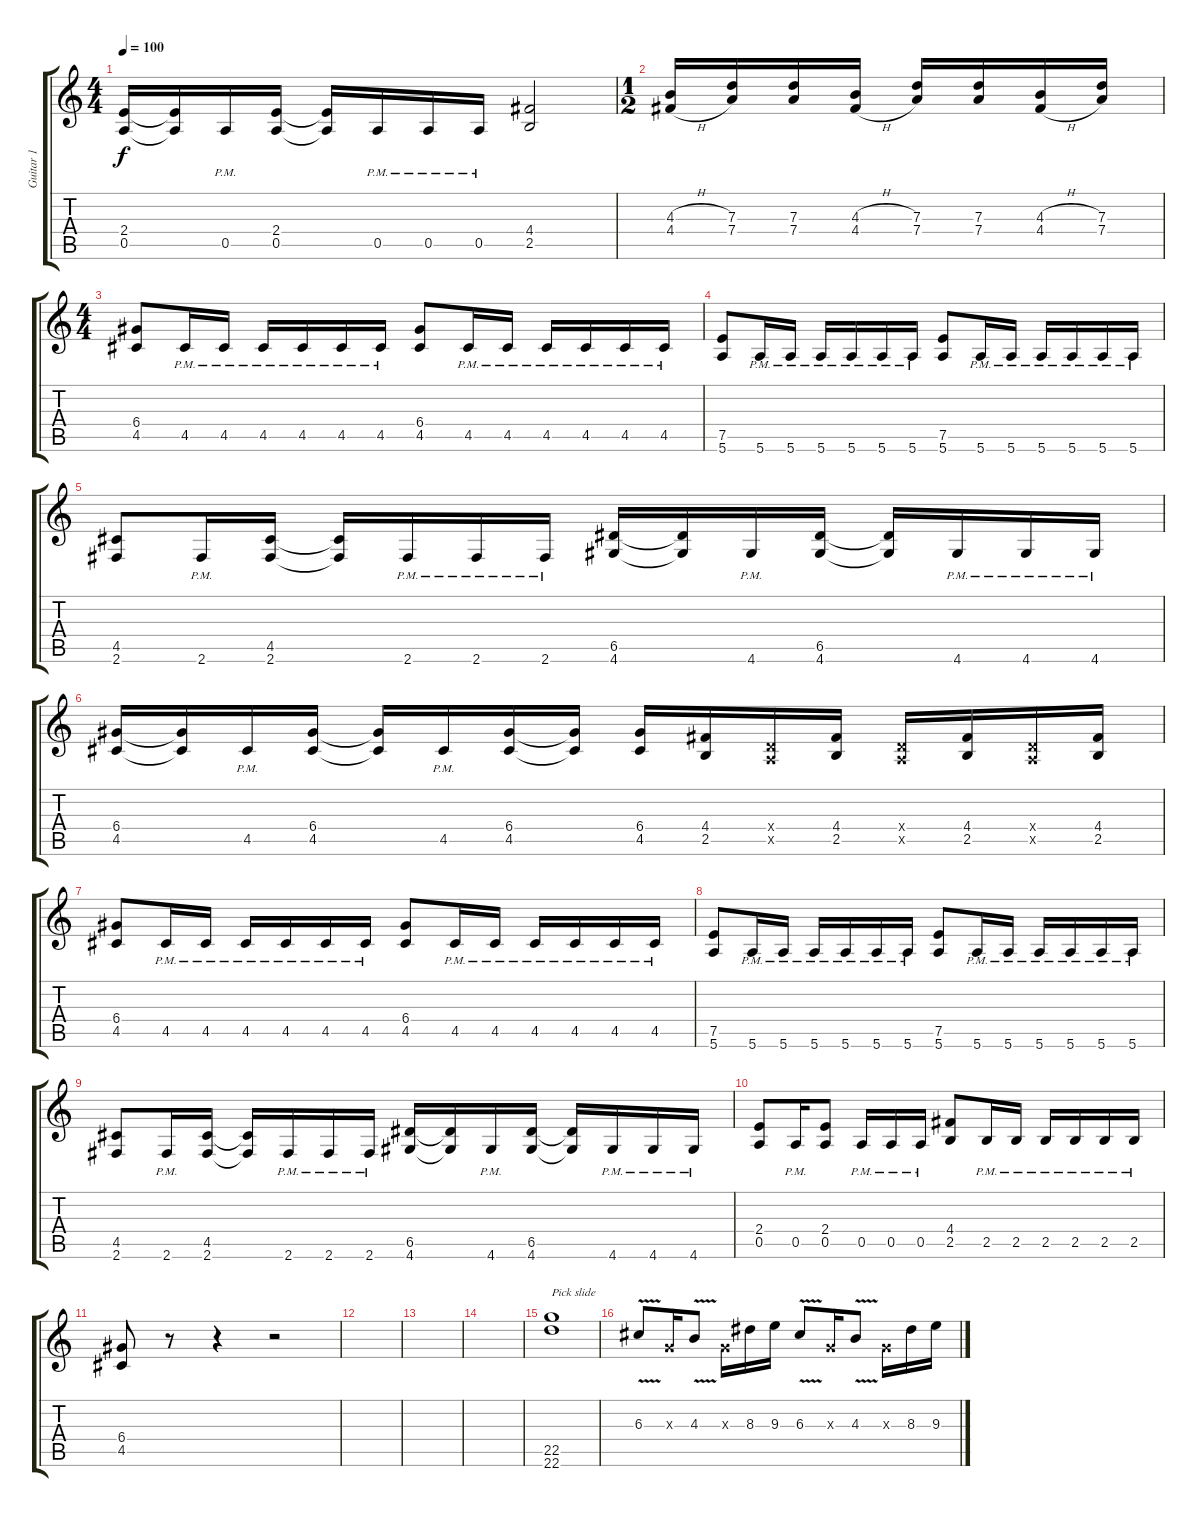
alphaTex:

\track ("Guitar 1" "Guitar 1") {instrument overdrivenguitar}
\staff {score tabs}
\tuning (E4 B3 G3 D3 A2 E2) {hide}
\ts (4 4)
\tempo 100
\clef g2
\ks c
(2.4 0.5).16{dy f} (2.4{t} 0.5{t}).16 0.5{pm}.16 (2.4 0.5).16 (2.4{t} 0.5{t}).16 0.5{pm}.16 0.5{pm}.16 0.5{pm}.16 (4.4 2.5).2 |
\ts (1 2)
(4.3{h} 4.4{h}).16 (7.3 7.4).16 (7.3 7.4).16 (4.3{h} 4.4{h}).16 (7.3 7.4).16 (7.3 7.4).16 (4.3{h} 4.4{h}).16 (7.3 7.4).16 |
\ts (4 4)
(6.4 4.5).8 4.5{pm}.16 4.5{pm}.16 4.5{pm}.16 4.5{pm}.16 4.5{pm}.16 4.5{pm}.16 (6.4 4.5).8 4.5{pm}.16 4.5{pm}.16 4.5{pm}.16 4.5{pm}.16 4.5{pm}.16 4.5{pm}.16 |
(7.5 5.6).8 5.6{pm}.16 5.6{pm}.16 5.6{pm}.16 5.6{pm}.16 5.6{pm}.16 5.6{pm}.16 (7.5 5.6).8 5.6{pm}.16 5.6{pm}.16 5.6{pm}.16 5.6{pm}.16 5.6{pm}.16 5.6{pm}.16 |
(4.5 2.6).8 2.6{pm}.16 (4.5 2.6).16 (4.5{t} 2.6{t}).16 2.6{pm}.16 2.6{pm}.16 2.6{pm}.16 (6.5 4.6).16 (6.5{t} 4.6{t}).16 4.6{pm}.16 (6.5 4.6).16 (6.5{t} 4.6{t}).16 4.6{pm}.16 4.6{pm}.16 4.6{pm}.16 |
(6.4 4.5).16 (6.4{t} 4.5{t}).16 4.5{pm}.16 (6.4 4.5).16 (6.4{t} 4.5{t}).16 4.5{pm}.16 (6.4 4.5).16 (6.4{t} 4.5{t}).16 (6.4 4.5).16 (4.4 2.5).16 (0.4{x} 0.5{x}).16 (4.4 2.5).16 (0.4{x} 0.5{x}).16 (4.4 2.5).16 (0.4{x} 0.5{x}).16 (4.4 2.5).16 |
(6.4 4.5).8 4.5{pm}.16 4.5{pm}.16 4.5{pm}.16 4.5{pm}.16 4.5{pm}.16 4.5{pm}.16 (6.4 4.5).8 4.5{pm}.16 4.5{pm}.16 4.5{pm}.16 4.5{pm}.16 4.5{pm}.16 4.5{pm}.16 |
(7.5 5.6).8 5.6{pm}.16 5.6{pm}.16 5.6{pm}.16 5.6{pm}.16 5.6{pm}.16 5.6{pm}.16 (7.5 5.6).8 5.6{pm}.16 5.6{pm}.16 5.6{pm}.16 5.6{pm}.16 5.6{pm}.16 5.6{pm}.16 |
(4.5 2.6).8 2.6{pm}.16 (4.5 2.6).16 (4.5{t} 2.6{t}).16 2.6{pm}.16 2.6{pm}.16 2.6{pm}.16 (6.5 4.6).16 (6.5{t} 4.6{t}).16 4.6{pm}.16 (6.5 4.6).16 (6.5{t} 4.6{t}).16 4.6{pm}.16 4.6{pm}.16 4.6{pm}.16 |
(2.4 0.5).8 0.5{pm}.16 (2.4 0.5).8 0.5{pm}.16 0.5{pm}.16 0.5{pm}.16 (4.4 2.5).8 2.5{pm}.16 2.5{pm}.16 2.5{pm}.16 2.5{pm}.16 2.5{pm}.16 2.5{pm}.16 |
(6.4 4.5).8 r.8 r.4 r.2 |
|
|
|
(22.5 22.6).1{txt "Pick slide"} |
6.3{v}.8 0.3{x}.16 4.3{v}.8 0.3{x}.16 8.3.16 9.3.16 6.3{v}.8 0.3{x}.16 4.3{v}.8 0.3{x}.16 8.3.16 9.3.16
